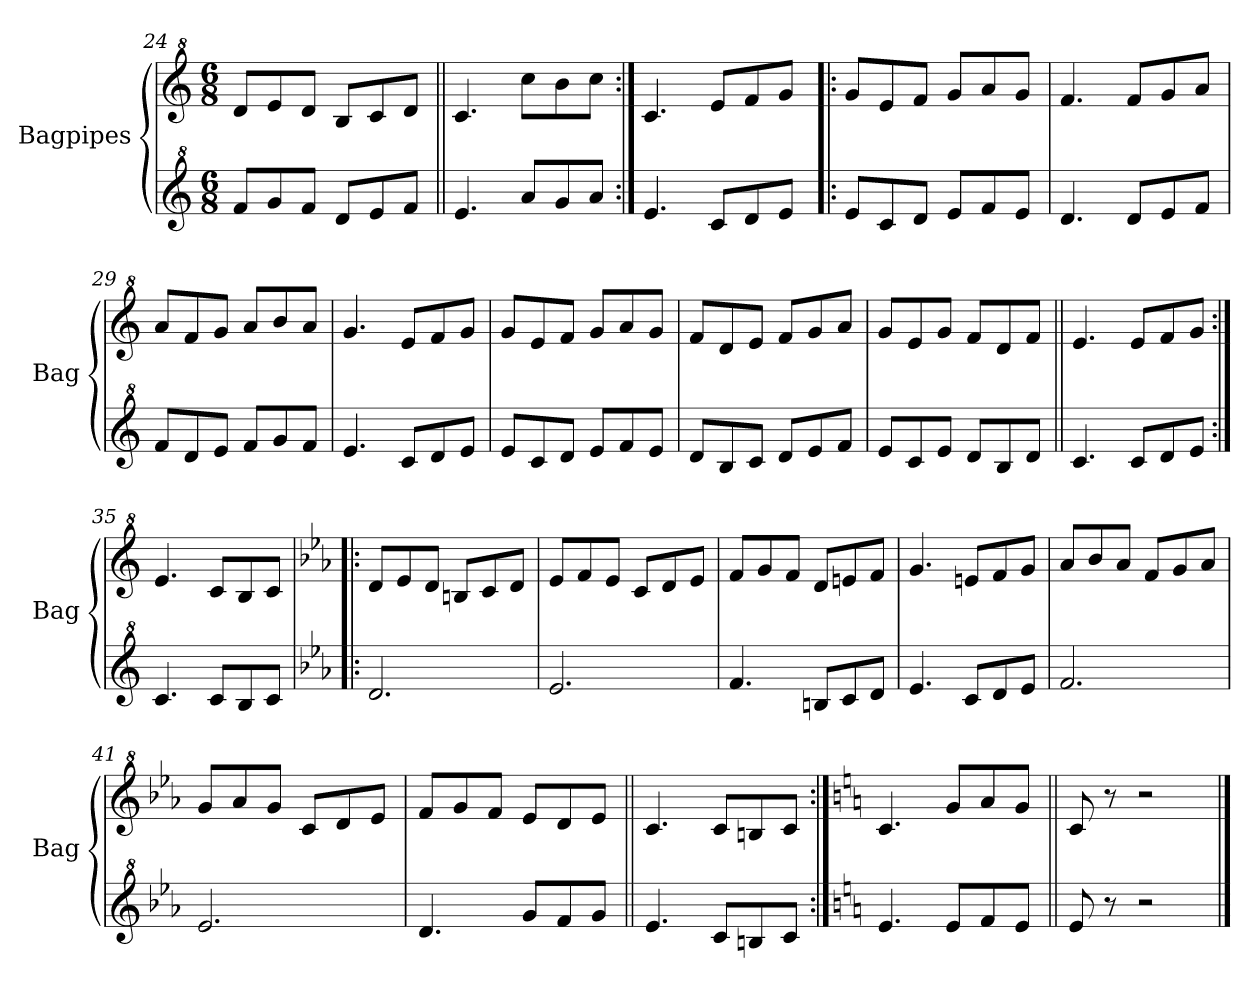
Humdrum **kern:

**kern	**kern
*part2	*part1
*staff2	*staff1
*I"Bagpipes	*I"Bagpipes
*I'Bag	*I'Bag
*clefG^2	*clefG^2
*k[]	*k[]
*C:	*C:
*M6/8	*M6/8
=24	=24
8ff/L	8dd/L
8gg/	8ee/
8ff/J	8dd/J
8dd/L	8b/L
8ee/	8cc/
8ff/J	8dd/J
=25||	=25||
4.ee/	4.cc/
8aa/L	8ccc\L
8gg/	8bb\
8aa/J	8ccc\J
=26:|!	=26:|!
4.ee/	4.cc/
8cc/L	8ee/L
8dd/	8ff/
8ee/J	8gg/J
=27!|:	=27!|:
8ee/L	8gg/L
8cc/	8ee/
8dd/J	8ff/J
8ee/L	8gg/L
8ff/	8aa/
8ee/J	8gg/J
=28	=28
4.dd/	4.ff/
8dd/L	8ff/L
8ee/	8gg/
8ff/J	8aa/J
!!LO:LB:g=z
=29	=29
8ff/L	8aa/L
8dd/	8ff/
8ee/J	8gg/J
8ff/L	8aa/L
8gg/	8bb/
8ff/J	8aa/J
=30	=30
4.ee/	4.gg/
8cc/L	8ee/L
8dd/	8ff/
8ee/J	8gg/J
=31	=31
8ee/L	8gg/L
8cc/	8ee/
8dd/J	8ff/J
8ee/L	8gg/L
8ff/	8aa/
8ee/J	8gg/J
=32	=32
8dd/L	8ff/L
8b/	8dd/
8cc/J	8ee/J
8dd/L	8ff/L
8ee/	8gg/
8ff/J	8aa/J
=33	=33
8ee/L	8gg/L
8cc/	8ee/
8ee/J	8gg/J
8dd/L	8ff/L
8b/	8dd/
8dd/J	8ff/J
=34||	=34||
4.cc/	4.ee/
8cc/L	8ee/L
8dd/	8ff/
8ee/J	8gg/J
=35:|!	=35:|!
4.cc/	4.ee/
8cc/L	8cc/L
8b/	8b/
8cc/J	8cc/J
!!LO:PB:g=z
=36!|:	=36!|:
*k[b-e-a-]	*k[b-e-a-]
*E-:	*E-:
2.dd/	8dd/L
.	8ee-/
.	8dd/J
.	8bn/L
.	8cc/
.	8dd/J
=37	=37
2.ee-/	8ee-/L
.	8ff/
.	8ee-/J
.	8cc/L
.	8dd/
.	8ee-/J
=38	=38
4.ff/	8ff/L
.	8gg/
.	8ff/J
8bn/L	8dd/L
8cc/	8een/
8dd/J	8ff/J
=39	=39
4.ee-/	4.gg/
8cc/L	8een/L
8dd/	8ff/
8ee-/J	8gg/J
=40	=40
2.ff/	8aa-/L
.	8bb-/
.	8aa-/J
.	8ff/L
.	8gg/
.	8aa-/J
=41	=41
2.ee-/	8gg/L
.	8aa-/
.	8gg/J
.	8cc/L
.	8dd/
.	8ee-/J
!!LO:LB:g=z
=42	=42
4.dd/	8ff/L
.	8gg/
.	8ff/J
8gg/L	8ee-/L
8ff/	8dd/
8gg/J	8ee-/J
=43||	=43||
4.ee-/	4.cc/
8cc/L	8cc/L
8bn/	8bn/
8cc/J	8cc/J
=44:|!	=44:|!
*k[]	*k[]
*C:	*C:
4.ee/	4.cc/
8ee/L	8gg/L
8ff/	8aa/
8ee/J	8gg/J
=45||	=45||
8ee/	8cc/
8r	8r
2r	2r
==	==
*-	*-
